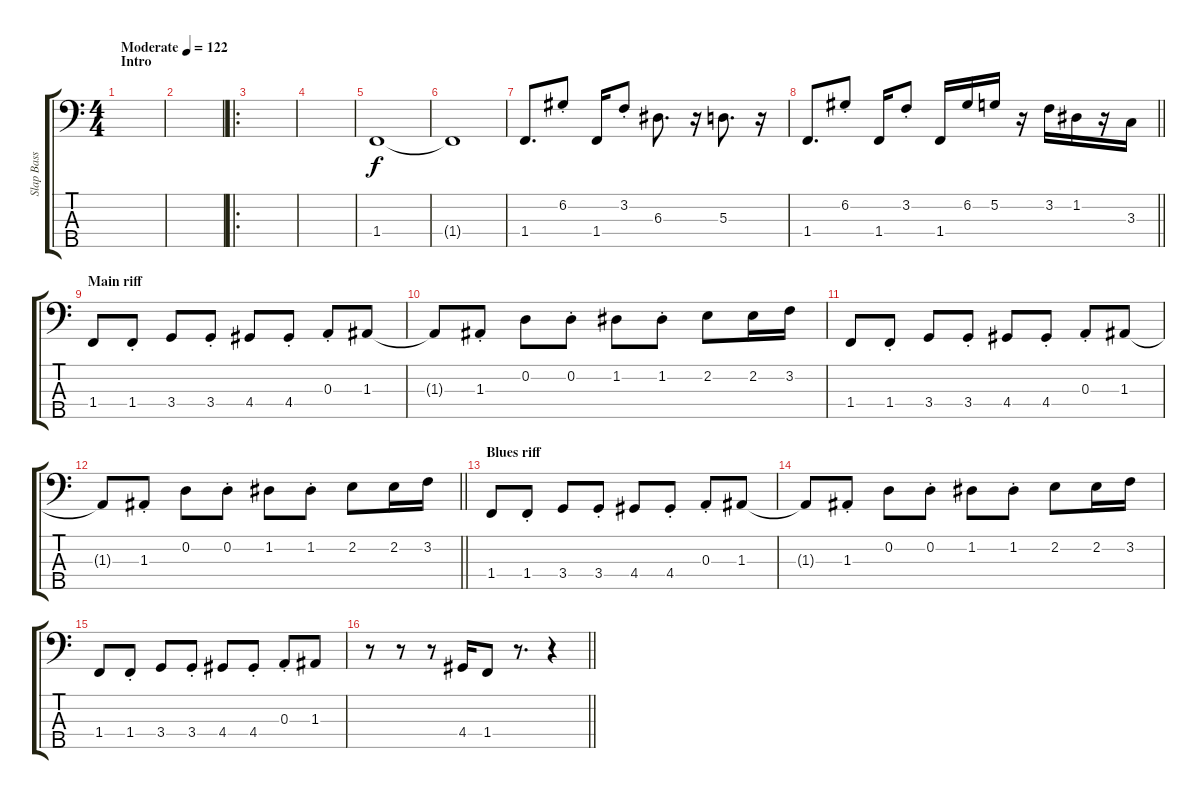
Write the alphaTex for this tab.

\track ("Slap Bass" "Slap Bass") {instrument slapbass1}
\staff {score tabs}
\tuning (G2 D2 A1 E1 B0) {hide}
\ts (4 4)
\section ("" "Intro")
\tempo (122 "Moderate")
\clef f4
\ks c
|
|
\ro
|
|
1.4.1 |
1.4{t}.1 |
1.4.8{d} 6.2{st}.8 1.4.16 3.2{st}.8 6.3.8{d} r.16 5.3.8{d} r.16 |
\barLineRight lightlight
1.4.8{d} 6.2{st}.8 1.4.16 3.2{st}.8 1.4.16 6.2.16 5.2.16 r.16 3.2.16 1.2.16 r.16 3.3.16 |
\section ("" "Main riff")
1.4.8 1.4{st}.8 3.4.8 3.4{st}.8 4.4.8 4.4{st}.8 0.3{st}.8 1.3.8 |
1.3{t}.8 1.3{st}.8 0.2.8 0.2{st}.8 1.2.8 1.2{st}.8 2.2.8 2.2.16 3.2.16 |
1.4.8 1.4{st}.8 3.4.8 3.4{st}.8 4.4.8 4.4{st}.8 0.3{st}.8 1.3.8 |
\barLineRight lightlight
1.3{t}.8 1.3{st}.8 0.2.8 0.2{st}.8 1.2.8 1.2{st}.8 2.2.8 2.2.16 3.2.16 |
\section ("" "Blues riff")
1.4.8 1.4{st}.8 3.4.8 3.4{st}.8 4.4.8 4.4{st}.8 0.3{st}.8 1.3.8 |
1.3{t}.8 1.3{st}.8 0.2.8 0.2{st}.8 1.2.8 1.2{st}.8 2.2.8 2.2.16 3.2.16 |
1.4.8 1.4{st}.8 3.4.8 3.4{st}.8 4.4.8 4.4{st}.8 0.3{st}.8 1.3.8 |
\barLineRight lightlight
r.8 r.8 r.8 4.4.16{dy f} 1.4.8 r.8{d} r.4
